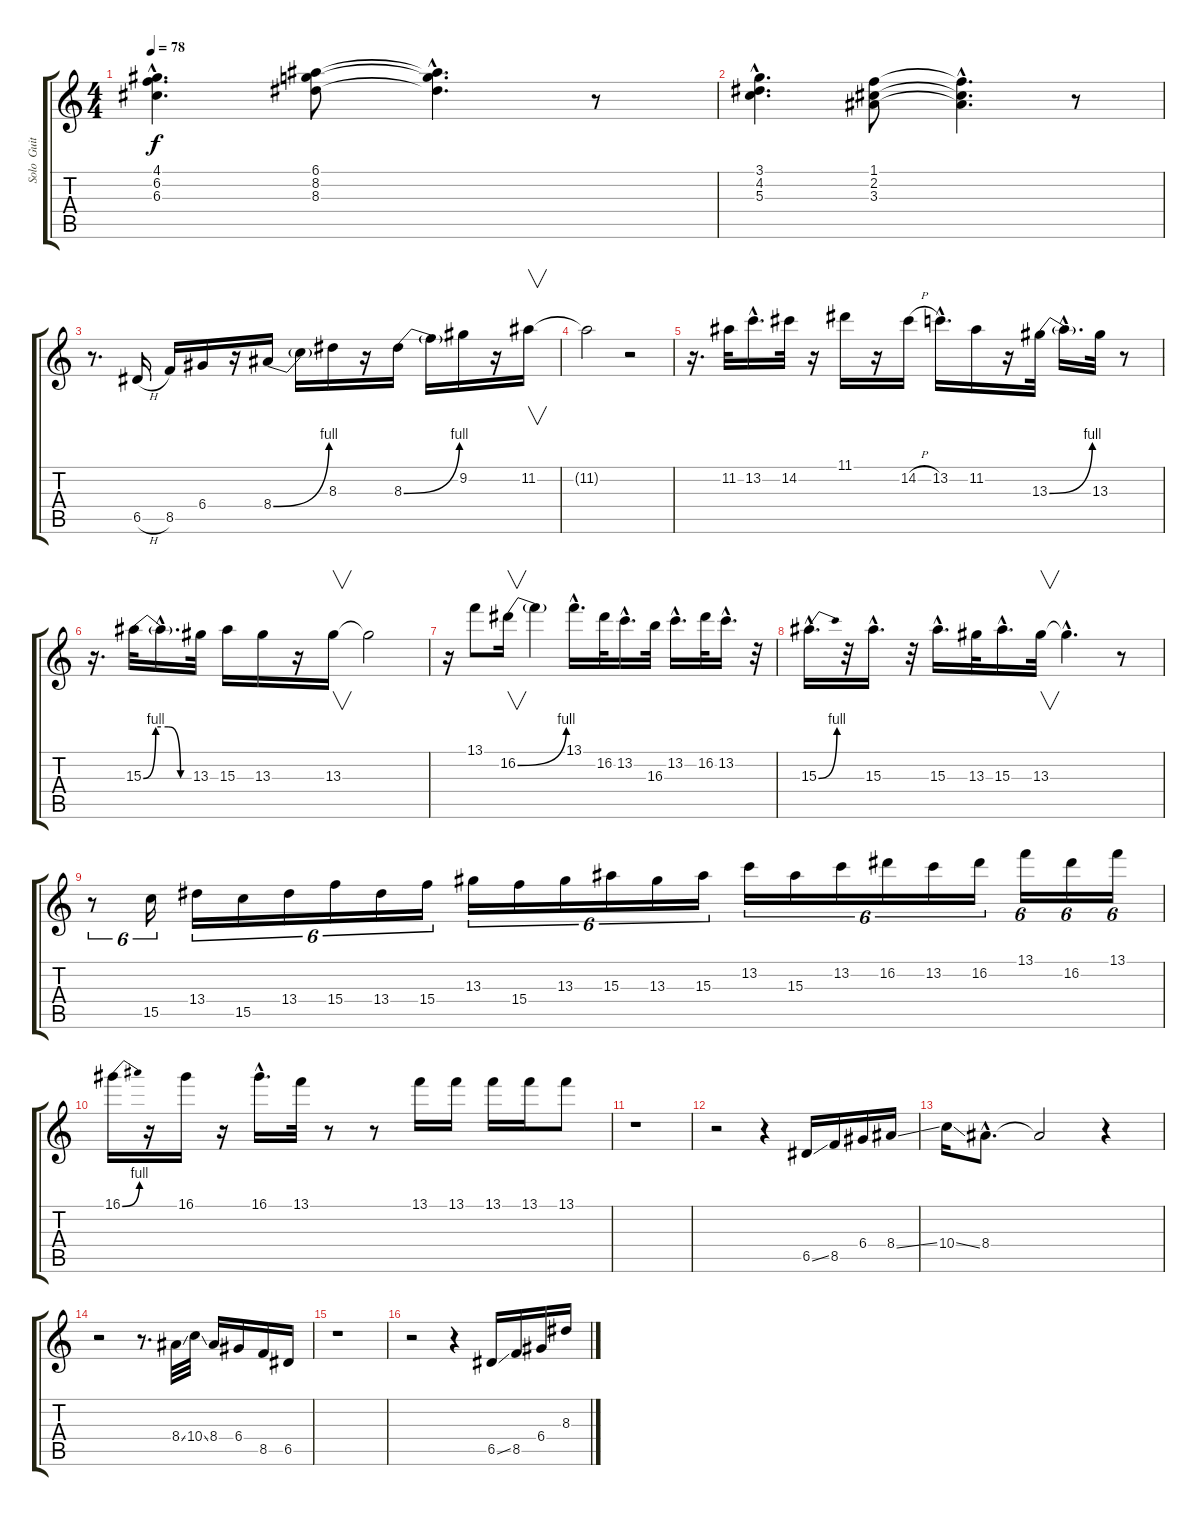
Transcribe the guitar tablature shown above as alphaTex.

\track ("Solo  Guitar" "Solo  Guit") {instrument electricguitarclean}
\staff {score tabs}
\tuning (E4 B3 G3 D3 A2 E2) {hide}
\ts (4 4)
\tempo 78
\clef g2
\ks c
(4.1{hac} 6.2{hac} 6.3{hac}).4{d dy f} (6.1 8.2 8.3).8 (6.1{hac t} 8.2{hac t} 8.3{hac t}).4{d} r.8 |
(3.1{hac} 4.2{hac} 5.3{hac}).4{d} (1.1 2.2 3.3).8 (1.1{hac t} 2.2{hac t} 3.3{hac t}).4{d} r.8 |
r.8{d} 6.5{h}.16 8.5.16 6.4.16 r.16 8.4{be (bend 0 0 60 4)}.16 8.4{t}.16 8.3.16 r.16 8.3{be (bend 0 0 60 4)}.16 8.3{t}.16 9.2.16 r.16 11.2.16{v} |
11.2{t}.2 r.2 |
r.16{d} 11.2.32 13.2{hac}.16{d} 14.2.32 r.16 11.1.16 r.16 14.2{h}.16 13.2{hac}.16{d} 11.2.16 r.16 13.3{be (bend 0 0 60 4)}.32 13.3{hac t}.16{d} 13.3.32 r.8 |
r.16{d} 15.3{be (custom 0 0 15 4 30 4 45 0 60 0)}.32 15.3{hac t}.16{d} 13.3.32 15.3.16 13.3.16 r.16 13.3.16{v} 13.3{t}.2 |
r.16 13.1.8 16.2{be (bend 0 0 60 4)}.16{v} 16.2{t}.4 13.1{hac}.16{d} 16.2.32 13.2{hac}.16{d} 16.3.32 13.2{hac}.16{d} 16.2.32 13.2{hac}.16{d} r.32 |
15.3{be (bend 0 0 60 4) hac}.16{d} r.32 15.3{hac}.16{d} r.32 15.3{hac}.16{d} 13.3.32 15.3{hac}.16{d} 13.3.32{v} 13.3{hac t}.4{d} r.8 |
r.8{tu (6 4)} 15.5.16{tu (6 4)} 13.4.16{tu (6 4)} 15.5.16{tu (6 4)} 13.4.16{tu (6 4)} 15.4.16{tu (6 4)} 13.4.16{tu (6 4)} 15.4.16{tu (6 4)} 13.3.16{tu (6 4)} 15.4.16{tu (6 4)} 13.3.16{tu (6 4)} 15.3.16{tu (6 4)} 13.3.16{tu (6 4)} 15.3.16{tu (6 4)} 13.2.16{tu (6 4)} 15.3.16{tu (6 4)} 13.2.16{tu (6 4)} 16.2.16{tu (6 4)} 13.2.16{tu (6 4)} 16.2.16{tu (6 4)} 13.1.16{tu (6 4)} 16.2.16{tu (6 4)} 13.1.16{tu (6 4)} |
16.1{be (bend 0 0 60 4)}.16 r.16 16.1.16 r.16 16.1{hac}.16{d} 13.1.32 r.8 r.8 13.1.16 13.1.16 13.1.16 13.1.16 13.1.8 |
r.1 |
r.2 r.4 6.5{ss}.16 8.5.16 6.4.16 8.4{ss}.16 |
10.4{ss}.16 8.4{hac}.8{d} 8.4{t}.2 r.4 |
r.2 r.8{d} 8.4{ss}.32 10.4{ss}.32 8.4.16 6.4.16 8.5.16 6.5.16 |
r.1 |
r.2 r.4 6.5{ss}.16 8.5.16 6.4.16 8.3{ss}.16
